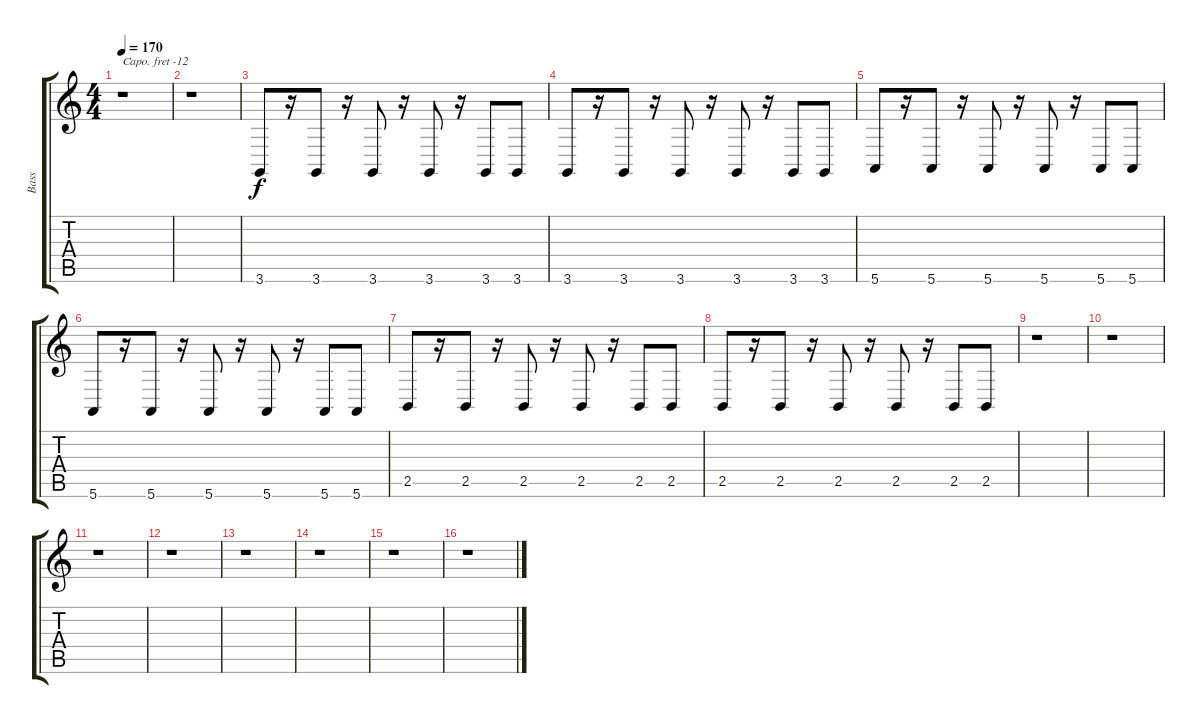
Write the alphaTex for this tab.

\track ("Bass" "Bass") {instrument synthbass2}
\staff {score tabs}
\capo -12
\tuning (E4 B3 G3 D3 A2 E2) {hide}
\ts (4 4)
\tempo 170
\clef g2
\ks c
r.1{dy f} |
r.1 |
3.6.8 r.16 3.6.8 r.16 3.6.8 r.16 3.6.8 r.16 3.6.8 3.6.8 |
3.6.8 r.16 3.6.8 r.16 3.6.8 r.16 3.6.8 r.16 3.6.8 3.6.8 |
5.6.8 r.16 5.6.8 r.16 5.6.8 r.16 5.6.8 r.16 5.6.8 5.6.8 |
5.6.8 r.16 5.6.8 r.16 5.6.8 r.16 5.6.8 r.16 5.6.8 5.6.8 |
2.5.8 r.16 2.5.8 r.16 2.5.8 r.16 2.5.8 r.16 2.5.8 2.5.8 |
2.5.8 r.16 2.5.8 r.16 2.5.8 r.16 2.5.8 r.16 2.5.8 2.5.8 |
r.1 |
r.1 |
r.1 |
r.1 |
r.1 |
r.1 |
r.1 |
r.1
